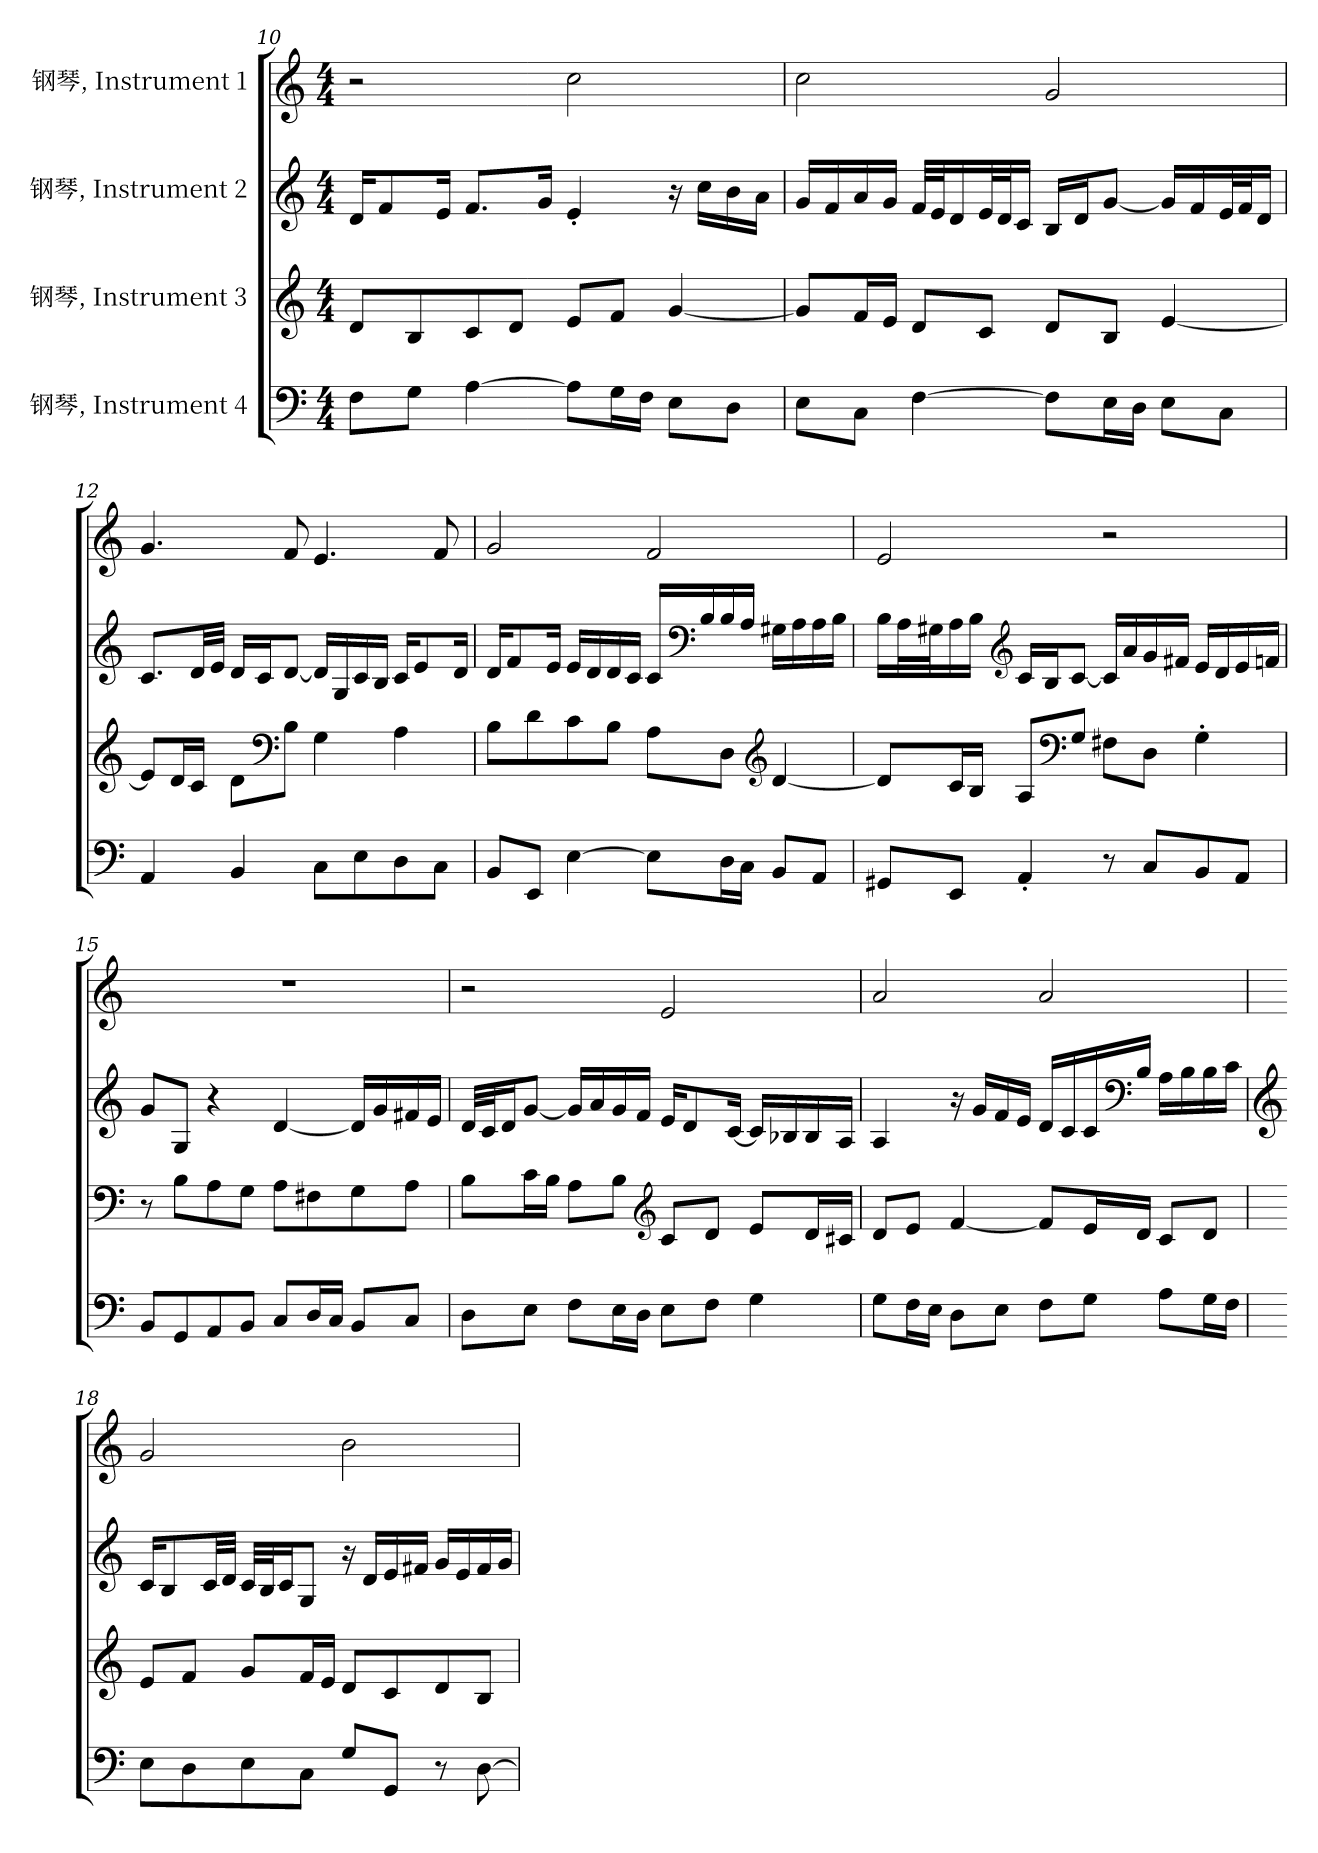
**kern	**kern	**kern	**kern
*part4	*part3	*part2	*part1
*staff4	*staff3	*staff2	*staff1
*I"钢琴, Instrument 4	*I"钢琴, Instrument 3	*I"钢琴, Instrument 2	*I"钢琴, Instrument 1
*clefF4	*clefG2	*clefG2	*clefG2
*k[]	*k[]	*k[]	*k[]
*M4/4	*M4/4	*M4/4	*M4/4
=10	=10	=10	=10
8F\L	8d/L	16d/KL	2r
.	.	8f/	.
8G\J	8B/	.	.
.	.	16e/Jk	.
[4A\	8c/	8.f/L	.
.	8d/J	.	.
.	.	16g/Jk	.
8A\L]	8e/L	4e'/	2cc\
16G\L	8f/J	.	.
16F\JJ	.	.	.
8E\L	[4g/	16r	.
.	.	16cc\LL	.
8D\J	.	16b\	.
.	.	16a\JJ	.
!!LO:LB:g=z
=11	=11	=11	=11
8E\L	8g/L]	16g/LL	2cc\
.	.	16f/	.
8C\J	16f/L	16a/	.
.	16e/JJ	16g/JJ	.
[4F\	8d/L	32f/LLL	.
.	.	32e/J	.
.	.	16d/	.
.	8c/J	32e/L	.
.	.	32d/J	.
.	.	16c/JJ	.
8F\L]	8d/L	16B/LL	2g/
.	.	16d/J	.
16E\L	8B/J	[8g/J	.
16D\JJ	.	.	.
8E\L	[4e/	16g/LL]	.
.	.	16f/	.
8C\J	.	32e/L	.
.	.	32f/J	.
.	.	16d/JJ	.
=12	=12	=12	=12
4AA/	8e/L]	8.c/L	4.g/
.	16d/L	.	.
.	16c/JJ	32d/LL	.
.	.	32e/JJJ	.
4BB/	8d\L	16d/LL	.
.	.	16c/J	.
*	*clefF4	*	*
.	8B\J	[8d/J	8f/
8C\L	4G\	16d/LL]	4.e/
.	.	16G/	.
8E\	.	16c/	.
.	.	16B/JJ	.
8D\	4A\	16c/KL	.
.	.	8e/	.
8C\J	.	.	8f/
.	.	16d/Jk	.
!!LO:LB:g=z
=13	=13	=13	=13
8BB/L	8B\L	16d/KL	2g/
.	.	8f/	.
8EE/J	8d\	.	.
.	.	16e/Jk	.
[4E\	8c\	16e/LL	.
.	.	16d/	.
.	8B\J	16d/	.
.	.	16c/JJ	.
8E\L]	8A\L	16c/LL	2f/
*	*	*clefF4	*
.	.	16B/	.
16D\L	8D\J	16B/	.
16C\JJ	.	16A/JJ	.
*	*clefG2	*	*
8BB/L	[4d/	16G#X\LL	.
.	.	16A\	.
8AA/J	.	16A\	.
.	.	16B\JJ	.
=14	=14	=14	=14
8GG#X/L	8d/L]	16B\LL	2e/
.	.	32A\L	.
.	.	32G#X\J	.
8EE/J	16c/L	16A\	.
.	16B/JJ	16B\JJ	.
*	*	*clefG2	*
4AA'/	8A/L	16c/LL	.
.	.	16B/J	.
*	*clefF4	*	*
.	8G/J	[8c/J	.
8r	8F#X\L	16c/LL]	2r
.	.	16a/	.
8C/L	8D\J	16g/	.
.	.	16f#X/JJ	.
8BB/	4G'\	16e/LL	.
.	.	16d/	.
8AA/J	.	16e/	.
.	.	16fn/JJ	.
!!LO:PB:g=z
=15	=15	=15	=15
8BB/L	8r	8g/L	1r
8GG/	8B\L	8G/J	.
8AA/	8A\	4r	.
8BB/J	8G\J	.	.
8C/L	8A\L	[4d/	.
16D/L	8F#X\	.	.
16C/JJ	.	.	.
8BB/L	8G\	16d/LL]	.
.	.	16g/	.
8C/J	8A\J	16f#X/	.
.	.	16e/JJ	.
=16	=16	=16	=16
8D\L	8B\L	32d/LLL	2r
.	.	32c/J	.
.	.	16d/J	.
8E\J	16c\L	[8g/J	.
.	16B\JJ	.	.
8F\L	8A\L	16g/LL]	.
.	.	16a/	.
16E\L	8B\J	16g/	.
16D\JJ	.	16f/JJ	.
*	*clefG2	*	*
8E\L	8c/L	16e/KL	2e/
.	.	8d/	.
8F\J	8d/J	.	.
.	.	[16c/Jk	.
4G\	8e/L	16c/LL]	.
.	.	16B-X/	.
.	16d/L	16B-/	.
.	16c#X/JJ	16A/JJ	.
!!LO:LB:g=z
=17	=17	=17	=17
8G\L	8d/L	4A/	2a/
16F\L	8e/J	.	.
16E\JJ	.	.	.
8D\L	[4f/	16r	.
.	.	16g/LL	.
8E\J	.	16f/	.
.	.	16e/JJ	.
8F\L	8f/L]	16d/LL	2a/
.	.	16c/	.
8G\J	16e/L	16c/	.
*	*	*clefF4	*
.	16d/JJ	16B/JJ	.
8A\L	8c/L	16A\LL	.
.	.	16B\	.
16G\L	8d/J	16B\	.
16F\JJ	.	16c\JJ	.
=18	=18	=18	=18
*	*	*clefG2	*
8E\L	8e/L	16c/KL	2g/
.	.	8B/	.
8D\	8f/J	.	.
.	.	32c/LL	.
.	.	32d/JJJ	.
8E\	8g/L	32c/LLL	.
.	.	32B/J	.
.	.	16c/J	.
8C\J	16f/L	8G/J	.
.	16e/JJ	.	.
8G/L	8d/L	16r	2b\
.	.	16d/LL	.
8GG/J	8c/	16e/	.
.	.	16f#X/JJ	.
8r	8d/	16g/LL	.
.	.	16e/	.
[8D\	8B/J	16f#/	.
.	.	16g/JJ	.
=	=	=	=
*-	*-	*-	*-
